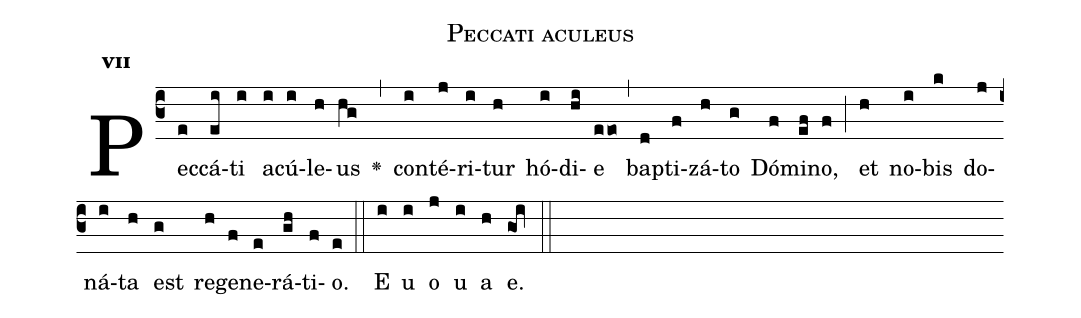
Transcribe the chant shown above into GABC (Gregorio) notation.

name:Peccati aculeus;
office-part:Antiphona;
mode:7;
%%
initial-style: 1;
name: Peccati aculeus
book: Antiphonae & Responsoria/Tomus I, p. 153;
occasion: In Baptismate Domini;
office-part: Vesperae II Ant 1;
user-notes: ;
commentary: ;
annotation: 7d;
centering-scheme: english;
fontsize: 12;
font: OFLSortsMillGoudy;
height: 11;
width: 4.5;
%%
(c3)Pec(e)cá(ei)ti(i) a(i)cú(i)le(h)us(hg) <v>\greheightstar</v>(,) con(i)té(j)ri(i)tur(h) hó(i)di(hi)e(eeo) (,) bap(d)ti(f)zá(h)to(g) Dó(f)mi(ef)no,(f) (;) et(h) no(i)bis(k) do(j)ná(i)ta(h) est(g) re(h)ge(f)ne(e)rá(gh)ti(f)o.(e) (::)
E(i) u(i) o(j) u(i) a(h) e.(goi) (::)
